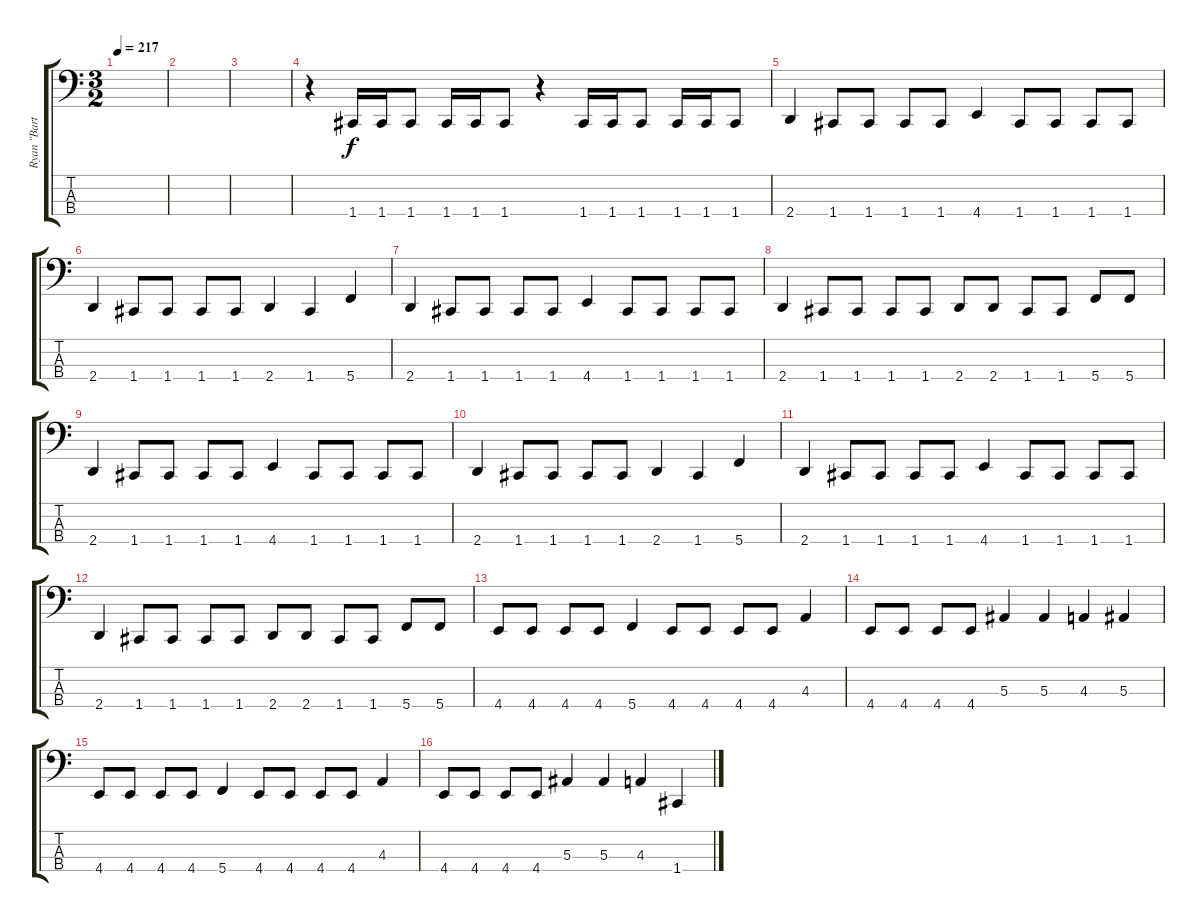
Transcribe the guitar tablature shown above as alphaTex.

\track ("Ryan \"Bart\" Williams [Bass (Since 2007)]" "Ryan \"Bart") {instrument electricbassfinger}
\staff {score tabs}
\tuning (Eb2 Bb1 F1 C1) {hide}
\ts (3 2)
\tempo 217
\clef f4
\ks c
|
|
|
r.4 1.4.16 1.4.16 1.4.8 1.4.16 1.4.16 1.4.8 r.4 1.4.16 1.4.16 1.4.8 1.4.16 1.4.16 1.4.8 |
2.4.4 1.4.8 1.4.8 1.4.8 1.4.8 4.4.4 1.4.8 1.4.8 1.4.8 1.4.8 |
2.4.4 1.4.8 1.4.8 1.4.8 1.4.8 2.4.4 1.4.4 5.4.4 |
2.4.4 1.4.8 1.4.8 1.4.8 1.4.8 4.4.4 1.4.8 1.4.8 1.4.8 1.4.8 |
2.4.4 1.4.8 1.4.8 1.4.8 1.4.8 2.4.8 2.4.8 1.4.8 1.4.8 5.4.8 5.4.8 |
2.4.4 1.4.8 1.4.8 1.4.8 1.4.8 4.4.4 1.4.8 1.4.8 1.4.8 1.4.8 |
2.4.4 1.4.8 1.4.8 1.4.8 1.4.8 2.4.4 1.4.4 5.4.4 |
2.4.4 1.4.8 1.4.8 1.4.8 1.4.8 4.4.4 1.4.8 1.4.8 1.4.8 1.4.8 |
2.4.4 1.4.8 1.4.8 1.4.8 1.4.8 2.4.8 2.4.8 1.4.8 1.4.8 5.4.8 5.4.8 |
4.4.8 4.4.8 4.4.8 4.4.8 5.4.4 4.4.8 4.4.8 4.4.8 4.4.8 4.3.4 |
4.4.8 4.4.8 4.4.8 4.4.8 5.3.4 5.3.4 4.3.4 5.3.4 |
4.4.8 4.4.8 4.4.8 4.4.8 5.4.4 4.4.8 4.4.8 4.4.8 4.4.8 4.3.4 |
4.4.8 4.4.8 4.4.8 4.4.8 5.3.4 5.3.4 4.3.4 1.4.4
